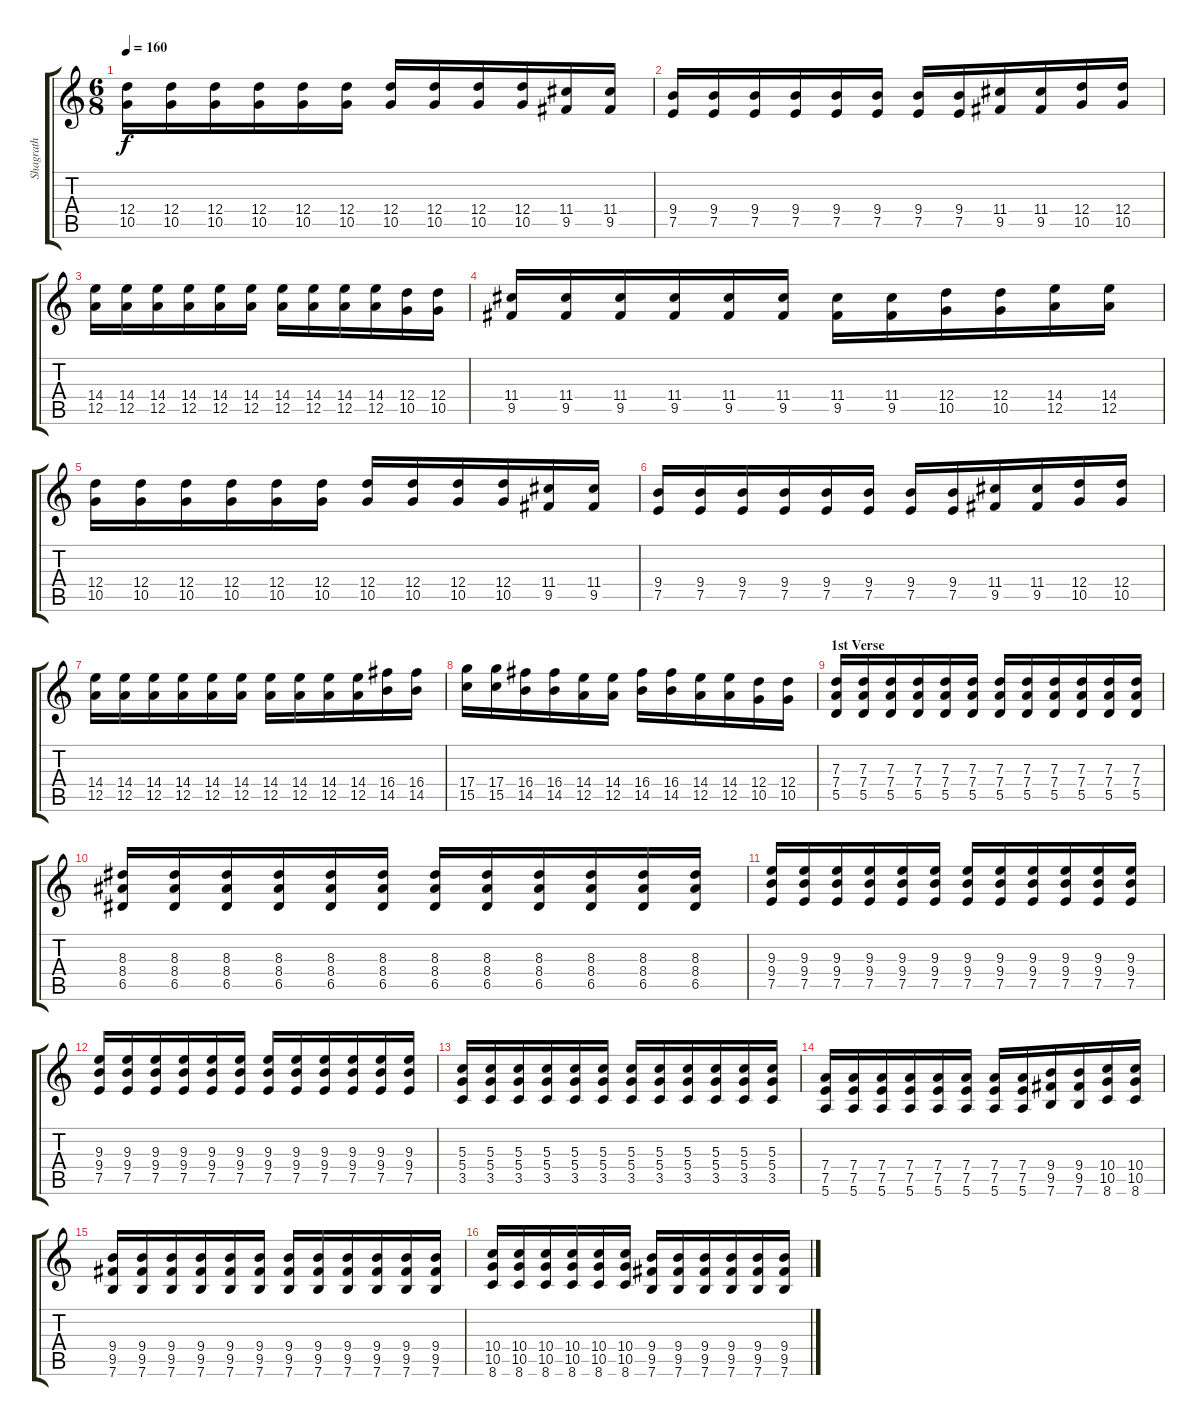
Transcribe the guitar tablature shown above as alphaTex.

\track ("Shagrath" "Shagrath") {instrument distortionguitar}
\staff {score tabs}
\tuning (E4 B3 G3 D3 A2 E2) {hide}
\ts (6 8)
\tempo 160
\clef g2
\ks c
(12.4 10.5).16{dy f} (12.4 10.5).16 (12.4 10.5).16 (12.4 10.5).16 (12.4 10.5).16 (12.4 10.5).16 (12.4 10.5).16 (12.4 10.5).16 (12.4 10.5).16 (12.4 10.5).16 (11.4 9.5).16 (11.4 9.5).16 |
(9.4 7.5).16 (9.4 7.5).16 (9.4 7.5).16 (9.4 7.5).16 (9.4 7.5).16 (9.4 7.5).16 (9.4 7.5).16 (9.4 7.5).16 (11.4 9.5).16 (11.4 9.5).16 (12.4 10.5).16 (12.4 10.5).16 |
(14.4 12.5).16 (14.4 12.5).16 (14.4 12.5).16 (14.4 12.5).16 (14.4 12.5).16 (14.4 12.5).16 (14.4 12.5).16 (14.4 12.5).16 (14.4 12.5).16 (14.4 12.5).16 (12.4 10.5).16 (12.4 10.5).16 |
(11.4 9.5).16 (11.4 9.5).16 (11.4 9.5).16 (11.4 9.5).16 (11.4 9.5).16 (11.4 9.5).16 (11.4 9.5).16 (11.4 9.5).16 (12.4 10.5).16 (12.4 10.5).16 (14.4 12.5).16 (14.4 12.5).16 |
(12.4 10.5).16 (12.4 10.5).16 (12.4 10.5).16 (12.4 10.5).16 (12.4 10.5).16 (12.4 10.5).16 (12.4 10.5).16 (12.4 10.5).16 (12.4 10.5).16 (12.4 10.5).16 (11.4 9.5).16 (11.4 9.5).16 |
(9.4 7.5).16 (9.4 7.5).16 (9.4 7.5).16 (9.4 7.5).16 (9.4 7.5).16 (9.4 7.5).16 (9.4 7.5).16 (9.4 7.5).16 (11.4 9.5).16 (11.4 9.5).16 (12.4 10.5).16 (12.4 10.5).16 |
(14.4 12.5).16 (14.4 12.5).16 (14.4 12.5).16 (14.4 12.5).16 (14.4 12.5).16 (14.4 12.5).16 (14.4 12.5).16 (14.4 12.5).16 (14.4 12.5).16 (14.4 12.5).16 (16.4 14.5).16 (16.4 14.5).16 |
(17.4 15.5).16 (17.4 15.5).16 (16.4 14.5).16 (16.4 14.5).16 (14.4 12.5).16 (14.4 12.5).16 (16.4 14.5).16 (16.4 14.5).16 (14.4 12.5).16 (14.4 12.5).16 (12.4 10.5).16 (12.4 10.5).16 |
\section ("" "1st Verse")
(7.3 7.4 5.5).16 (7.3 7.4 5.5).16 (7.3 7.4 5.5).16 (7.3 7.4 5.5).16 (7.3 7.4 5.5).16 (7.3 7.4 5.5).16 (7.3 7.4 5.5).16 (7.3 7.4 5.5).16 (7.3 7.4 5.5).16 (7.3 7.4 5.5).16 (7.3 7.4 5.5).16 (7.3 7.4 5.5).16 |
(8.3 8.4 6.5).16 (8.3 8.4 6.5).16 (8.3 8.4 6.5).16 (8.3 8.4 6.5).16 (8.3 8.4 6.5).16 (8.3 8.4 6.5).16 (8.3 8.4 6.5).16 (8.3 8.4 6.5).16 (8.3 8.4 6.5).16 (8.3 8.4 6.5).16 (8.3 8.4 6.5).16 (8.3 8.4 6.5).16 |
(9.3 9.4 7.5).16 (9.3 9.4 7.5).16 (9.3 9.4 7.5).16 (9.3 9.4 7.5).16 (9.3 9.4 7.5).16 (9.3 9.4 7.5).16 (9.3 9.4 7.5).16 (9.3 9.4 7.5).16 (9.3 9.4 7.5).16 (9.3 9.4 7.5).16 (9.3 9.4 7.5).16 (9.3 9.4 7.5).16 |
(9.3 9.4 7.5).16 (9.3 9.4 7.5).16 (9.3 9.4 7.5).16 (9.3 9.4 7.5).16 (9.3 9.4 7.5).16 (9.3 9.4 7.5).16 (9.3 9.4 7.5).16 (9.3 9.4 7.5).16 (9.3 9.4 7.5).16 (9.3 9.4 7.5).16 (9.3 9.4 7.5).16 (9.3 9.4 7.5).16 |
(5.3 5.4 3.5).16 (5.3 5.4 3.5).16 (5.3 5.4 3.5).16 (5.3 5.4 3.5).16 (5.3 5.4 3.5).16 (5.3 5.4 3.5).16 (5.3 5.4 3.5).16 (5.3 5.4 3.5).16 (5.3 5.4 3.5).16 (5.3 5.4 3.5).16 (5.3 5.4 3.5).16 (5.3 5.4 3.5).16 |
(7.4 7.5 5.6).16 (7.4 7.5 5.6).16 (7.4 7.5 5.6).16 (7.4 7.5 5.6).16 (7.4 7.5 5.6).16 (7.4 7.5 5.6).16 (7.4 7.5 5.6).16 (7.4 7.5 5.6).16 (9.4 9.5 7.6).16 (9.4 9.5 7.6).16 (10.4 10.5 8.6).16 (10.4 10.5 8.6).16 |
(9.4 9.5 7.6).16 (9.4 9.5 7.6).16 (9.4 9.5 7.6).16 (9.4 9.5 7.6).16 (9.4 9.5 7.6).16 (9.4 9.5 7.6).16 (9.4 9.5 7.6).16 (9.4 9.5 7.6).16 (9.4 9.5 7.6).16 (9.4 9.5 7.6).16 (9.4 9.5 7.6).16 (9.4 9.5 7.6).16 |
(10.4 10.5 8.6).16 (10.4 10.5 8.6).16 (10.4 10.5 8.6).16 (10.4 10.5 8.6).16 (10.4 10.5 8.6).16 (10.4 10.5 8.6).16 (9.4 9.5 7.6).16 (9.4 9.5 7.6).16 (9.4 9.5 7.6).16 (9.4 9.5 7.6).16 (9.4 9.5 7.6).16 (9.4 9.5 7.6).16
